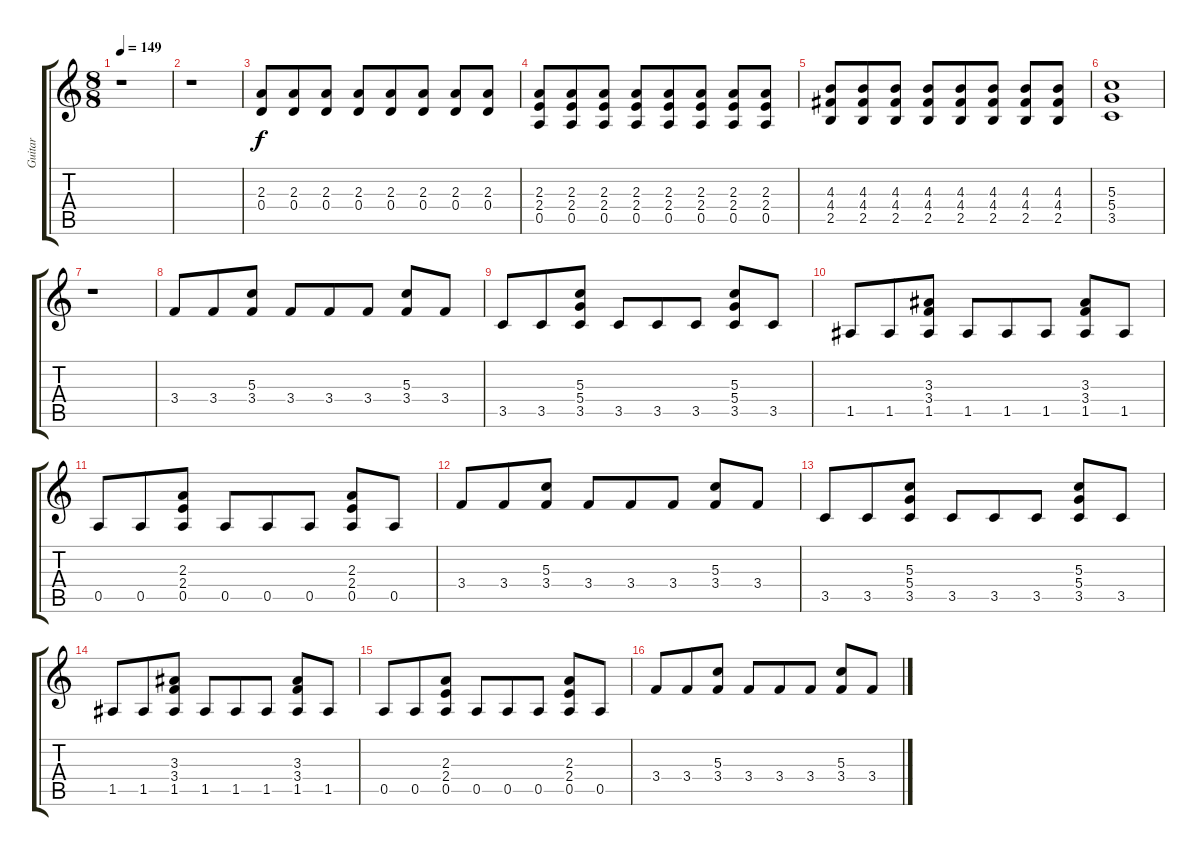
\track ("Guitar" "Guitar") {instrument distortionguitar}
\staff {score tabs}
\tuning (E4 B3 G3 D3 A2 D2) {hide}
\ts (8 8)
\tempo 149
\clef g2
\ks c
r.1{dy f} |
r.1 |
(2.3 0.4).8 (2.3 0.4).8 (2.3 0.4).8 (2.3 0.4).8 (2.3 0.4).8 (2.3 0.4).8 (2.3 0.4).8 (2.3 0.4).8 |
(2.3 2.4 0.5).8 (2.3 2.4 0.5).8 (2.3 2.4 0.5).8 (2.3 2.4 0.5).8 (2.3 2.4 0.5).8 (2.3 2.4 0.5).8 (2.3 2.4 0.5).8 (2.3 2.4 0.5).8 |
(4.3 4.4 2.5).8 (4.3 4.4 2.5).8 (4.3 4.4 2.5).8 (4.3 4.4 2.5).8 (4.3 4.4 2.5).8 (4.3 4.4 2.5).8 (4.3 4.4 2.5).8 (4.3 4.4 2.5).8 |
(5.3 5.4 3.5).1 |
r.1 |
3.4.8 3.4.8 (5.3 3.4).8 3.4.8 3.4.8 3.4.8 (5.3 3.4).8 3.4.8 |
3.5.8 3.5.8 (5.3 5.4 3.5).8 3.5.8 3.5.8 3.5.8 (5.3 5.4 3.5).8 3.5.8 |
1.5.8 1.5.8 (3.3 3.4 1.5).8 1.5.8 1.5.8 1.5.8 (3.3 3.4 1.5).8 1.5.8 |
0.5.8 0.5.8 (2.3 2.4 0.5).8 0.5.8 0.5.8 0.5.8 (2.3 2.4 0.5).8 0.5.8 |
3.4.8 3.4.8 (5.3 3.4).8 3.4.8 3.4.8 3.4.8 (5.3 3.4).8 3.4.8 |
3.5.8 3.5.8 (5.3 5.4 3.5).8 3.5.8 3.5.8 3.5.8 (5.3 5.4 3.5).8 3.5.8 |
1.5.8 1.5.8 (3.3 3.4 1.5).8 1.5.8 1.5.8 1.5.8 (3.3 3.4 1.5).8 1.5.8 |
0.5.8 0.5.8 (2.3 2.4 0.5).8 0.5.8 0.5.8 0.5.8 (2.3 2.4 0.5).8 0.5.8 |
3.4.8 3.4.8 (5.3 3.4).8 3.4.8 3.4.8 3.4.8 (5.3 3.4).8 3.4.8
